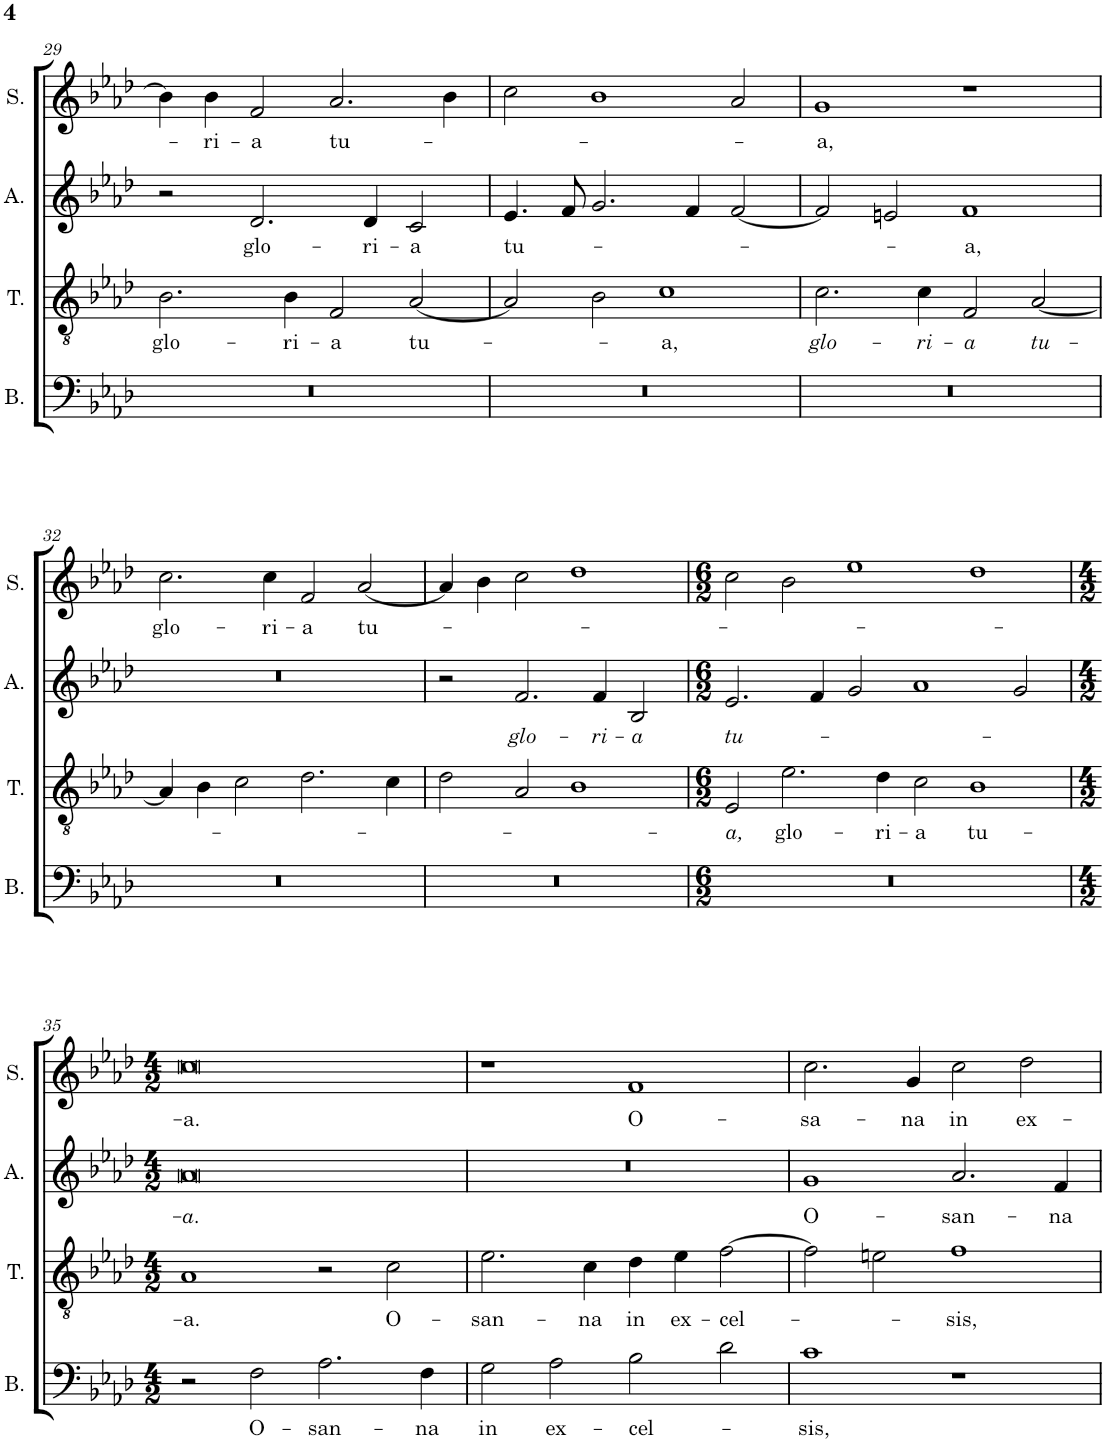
**kern	**text	**kern	**text	**kern	**text	**kern	**text
*part4	*part4	*part3	*part3	*part2	*part2	*part1	*part1
*staff4	*staff4	*staff3	*staff3	*staff2	*staff2	*staff1	*staff1
*I"Bass	*	*I"Tenor	*	*I"Alto	*	*I"Soprano	*
*I'B.	*	*I'T.	*	*I'A.	*	*I'S.	*
!!LO:PB:g=z
*clefF4	*	*clefGv2	*	*clefG2	*	*clefG2	*
*k[b-e-a-d-]	*	*k[b-e-a-d-]	*	*k[b-e-a-d-]	*	*k[b-e-a-d-]	*
*M4/2	*	*M4/2	*	*M4/2	*	*M4/2	*
=29	=29	=29	=29	=29	=29	=29	=29
!	!	!	!LO:LY:b	!	!	!	!
0r	.	2.B-\	glo-	2r	.	4b-\]	.
!	!	!	!	!	!	!	!LO:LY:b
.	.	.	.	.	.	4b-\	-ri-
!	!	!	!	!	!LO:LY:b	!	!LO:LY:b
.	.	.	.	2.d-/	glo-	2f/	-a
!	!	!	!LO:LY:b	!	!	!	!
.	.	4B-\	-ri-	.	.	.	.
!	!	!	!LO:LY:b	!	!	!	!LO:LY:b
.	.	2F/	-a	.	.	2.a-/	tu-
!	!	!	!	!	!LO:LY:b	!	!
.	.	.	.	4d-/	-ri-	.	.
!	!	!	!LO:LY:b	!	!LO:LY:b	!	!
.	.	[2A-/	tu-	2c/	-a	.	.
.	.	.	.	.	.	4b-\	.
=30	=30	=30	=30	=30	=30	=30	=30
!	!	!	!	!	!LO:LY:b	!	!
0r	.	2A-/]	.	4.e-/	tu-	2cc\	.
.	.	.	.	8f/	.	.	.
.	.	2B-\	.	2.g/	.	1b-	.
!	!	!	!LO:LY:b	!	!	!	!
.	.	1c	-a,	.	.	.	.
.	.	.	.	4f/	.	.	.
.	.	.	.	[2f/	.	2a-/	.
=31	=31	=31	=31	=31	=31	=31	=31
!	!	!	!LO:LY:b	!	!	!	!LO:LY:b
0r	.	2.c\	glo-	2f/]	.	1g	-a,
.	.	.	.	2en/	.	.	.
!	!	!	!LO:LY:b	!	!	!	!
.	.	4c\	-ri-	.	.	.	.
!	!	!	!LO:LY:b	!	!LO:LY:b	!	!
.	.	2F/	-a	1f	-a,	1r	.
!	!	!	!LO:LY:b	!	!	!	!
.	.	[2A-/	tu-	.	.	.	.
!!LO:LB:g=z
=32	=32	=32	=32	=32	=32	=32	=32
!	!	!	!	!	!	!	!LO:LY:b
0r	.	4A-/]	.	0r	.	2.cc\	glo-
.	.	4B-\	.	.	.	.	.
.	.	2c\	.	.	.	.	.
!	!	!	!	!	!	!	!LO:LY:b
.	.	.	.	.	.	4cc\	-ri-
!	!	!	!	!	!	!	!LO:LY:b
.	.	2.d-\	.	.	.	2f/	-a
!	!	!	!	!	!	!	!LO:LY:b
.	.	.	.	.	.	[2a-/	tu-
.	.	4c\	.	.	.	.	.
=33	=33	=33	=33	=33	=33	=33	=33
0r	.	2d-\	.	2r	.	4a-/]	.
.	.	.	.	.	.	4b-\	.
!	!	!	!	!	!LO:LY:b	!	!
.	.	2A-/	.	2.f/	glo-	2cc\	.
.	.	1B-	.	.	.	1dd-	.
!	!	!	!	!	!LO:LY:b	!	!
.	.	.	.	4f/	-ri-	.	.
!	!	!	!	!	!LO:LY:b	!	!
.	.	.	.	2B-/	-a	.	.
=34	=34	=34	=34	=34	=34	=34	=34
*M6/2	*	*M6/2	*	*M6/2	*	*M6/2	*
!	!	!	!LO:LY:b	!	!LO:LY:b	!	!
0.r	.	2E-/	-a,	2.e-/	tu-	2cc\	.
!	!	!	!LO:LY:b	!	!	!	!
.	.	2.e-\	glo-	.	.	2b-\	.
.	.	.	.	4f/	.	.	.
.	.	.	.	2g/	.	1ee-	.
!	!	!	!LO:LY:b	!	!	!	!
.	.	4d-\	-ri-	.	.	.	.
!	!	!	!LO:LY:b	!	!	!	!
.	.	2c\	-a	1a-	.	.	.
!	!	!	!LO:LY:b	!	!	!	!
.	.	1B-	tu-	.	.	1dd-	.
.	.	.	.	2g/	.	.	.
!!LO:LB:g=z
=35	=35	=35	=35	=35	=35	=35	=35
*M4/2	*	*M4/2	*	*M4/2	*	*M4/2	*
!	!	!	!LO:LY:b	!	!LO:LY:b	!	!LO:LY:b
2r	.	1A-	-a.	0a-	-a.	0cc	-a.
!	!LO:LY:b	!	!	!	!	!	!
2F\	O-	.	.	.	.	.	.
!	!LO:LY:b	!	!	!	!	!	!
2.A-\	-san-	2r	.	.	.	.	.
!	!	!	!LO:LY:b	!	!	!	!
.	.	2c\	O-	.	.	.	.
!	!LO:LY:b	!	!	!	!	!	!
4F\	-na	.	.	.	.	.	.
=36	=36	=36	=36	=36	=36	=36	=36
!	!LO:LY:b	!	!LO:LY:b	!	!	!	!
2G\	in	2.e-\	-san-	0r	.	1r	.
!	!LO:LY:b	!	!	!	!	!	!
2A-\	ex-	.	.	.	.	.	.
!	!	!	!LO:LY:b	!	!	!	!
.	.	4c\	-na	.	.	.	.
!	!LO:LY:b	!	!LO:LY:b	!	!	!	!LO:LY:b
2B-\	-cel-	4d-\	in	.	.	1f	O-
!	!	!	!LO:LY:b	!	!	!	!
.	.	4e-\	ex-	.	.	.	.
!	!	!	!LO:LY:b	!	!	!	!
2d-\	.	[2f\	-cel-	.	.	.	.
=37	=37	=37	=37	=37	=37	=37	=37
!	!LO:LY:b	!	!	!	!LO:LY:b	!	!LO:LY:b
1c	-sis,	2f\]	.	1g	O-	2.cc\	-sa-
.	.	2en\	.	.	.	.	.
!	!	!	!	!	!	!	!LO:LY:b
.	.	.	.	.	.	4g/	-na
!	!	!	!LO:LY:b	!	!LO:LY:b	!	!LO:LY:b
1r	.	1f	-sis,	2.a-/	-san-	2cc\	in
!	!	!	!	!	!	!	!LO:LY:b
.	.	.	.	.	.	2dd-\	ex-
!	!	!	!	!	!LO:LY:b	!	!
.	.	.	.	4f/	-na	.	.
=	=	=	=	=	=	=	=
*-	*-	*-	*-	*-	*-	*-	*-
